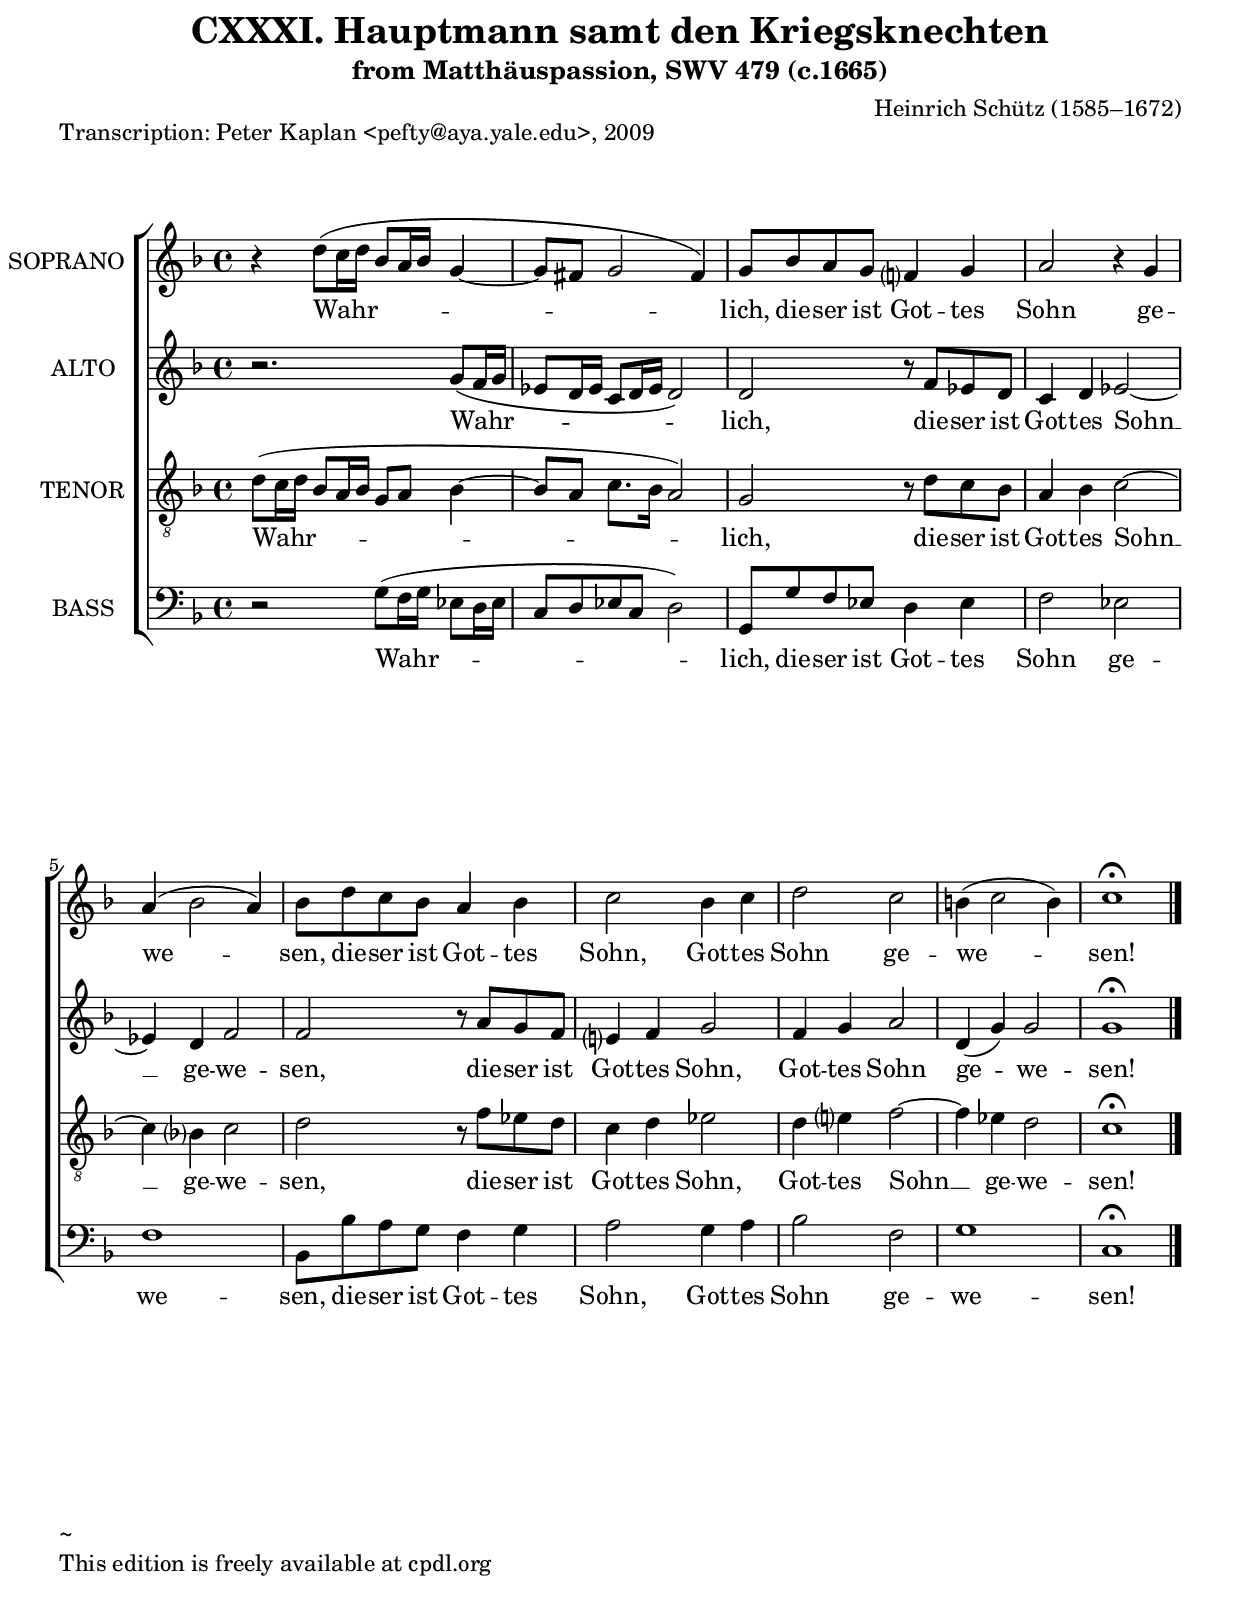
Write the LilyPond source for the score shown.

     \version "2.10.10"
\paper {
  between-system-space = 2.0\cm
  between-system-padding = #1
  ragged-bottom=##f
  ragged-last-bottom=##f
  bottom-margin = 2.0\cm
  top-margin = 0.1\cm
%  system-count = #6
  systemSeparatorMarkup = ""
}
\header {
    title = "CXXXI. Hauptmann samt den Kriegsknechten"
    subtitle = "from Matthäuspassion, SWV 479 (c.1665)"
    composer = "Heinrich Schütz (1585–1672)"
    date = "1623"
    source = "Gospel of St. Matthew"
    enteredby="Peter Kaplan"
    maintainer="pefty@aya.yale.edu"
    piece ="Transcription: Peter Kaplan <pefty@aya.yale.edu>, 2009"
    texidoc = "

Translation of text:
Jesus of Nazareth."
}

     \score { 
      <<
        \new ChoirStaff <<
        \new Staff = CantusOne <<
               {  
      <<
     \override Stem #'neutral-direction = #up 
%     \override Staff.TimeSignature #'style = #'()
        \clef treble
        \key d \minor 
        \new Voice = "CantusOne" {
     \override NoteHead #'style = #'baroque
        \set Staff.midiInstrument = "synth voice"
        \set Staff.vocalName = "SOPRANO "

\time 4/4
r4 d''8( c''16 d'' bes'8 a'16 bes' g'4~               
g'8 fis' g'2 fis'4)
g'8 bes' a' g' f'?4 g'
a'2 r4 g'
% measure 5
a'4( bes'2 a'4)                  
bes'8 d'' c'' bes' a'4 bes'
c''2 bes'4 c''
d''2 c''
b'4( c''2 b'4)
% measure 10
c''1\fermata                                    
\bar "|."
}
>>
}

>>

\new Lyrics 
\lyricsto "CantusOne"
        { 
 Wahr --

lich, die -- ser ist Got -- tes
Sohn ge --
we --
sen, die -- ser ist Got -- tes
Sohn, Got -- tes 
Sohn ge --
we --
sen!
}



        \new Staff = Altus <<
               {  
      <<
     \override Stem #'neutral-direction = #up 
%     \override Staff.TimeSignature #'style = #'()
        \clef treble
        \key d \minor 
        \new Voice = "Altus" {
     \override NoteHead #'style = #'baroque
        \set Staff.midiInstrument = "synth voice"
        \set Staff.vocalName = "ALTO "

\time 4/4
r2. g'8( f'16 g'
ees'8 d'16 ees' c'8 d'16 ees' d'2)
d'2 r8 f' ees' d'
c'4 d' ees'2~
% measure 5
ees'4 d' f'2
f'2 r8 a' g' f'
e'?4 f' g'2
f'4 g' a'2
d'4( g') g'2
% measure 10
g'1\fermata
\bar "|."
}
>>
}

>>

\new Lyrics 
\lyricsto "Altus"
        { 
 Wahr --

lich, die -- ser ist 
Got -- tes Sohn 
__ ge -- we --
sen, die -- ser ist 
Got -- tes Sohn, 
Got -- tes Sohn 
ge -- we --
sen!
}


        \new Staff = Tenor <<
               {  
      <<
     \override Stem #'neutral-direction = #up 
%     \override Staff.TimeSignature #'style = #'()
        \clef "G_8"
        \key d \minor 
        \new Voice = "Tenor" {
     \override NoteHead #'style = #'baroque
        \set Staff.midiInstrument = "synth voice"
        \set Staff.vocalName = "TENOR "

\time 4/4
d'8( c'16 d' bes8 a16 bes g8 a bes4~
bes8 a c'8. bes16 a2)
g2 r8 d' c' bes
a4 bes c'2~
% measure 5
c'4 bes? c'2
d'2 r8 f'8 ees' d'
c'4 d' ees'2
d'4 e'? f'2~
f'4 ees' d'2
% measure 10
c'1\fermata
\bar "|."
}
>>
}

>>

\new Lyrics 
\lyricsto "Tenor"
        { 
Wahr --

lich, die -- ser ist 
Got -- tes Sohn 
__ ge -- we --
sen, die -- ser ist 
Got -- tes Sohn, 
Got -- tes Sohn 
__ ge -- we --
sen!
}


        \new Staff = Bassus <<
               {  
      <<
     \override Stem #'neutral-direction = #up 
%     \override Staff.TimeSignature #'style = #'()
        \clef bass
        \key d \minor 
        \new Voice = "Bassus" {
     \override NoteHead #'style = #'baroque
        \set Staff.midiInstrument = "synth voice"
        \set Staff.vocalName = "BASS "

\time 4/4
r2 g8( f16 g ees8 d16 ees
c8 d ees c d2)
g,8 g f ees d4 ees
f2 ees
% measure 5
f1
bes,8 bes a g f4 g
a2 g4 a 
bes2 f
g1
% measure 10
c1\fermata
\bar "|."
}
>>
}

>>

\new Lyrics 
\lyricsto "Bassus"
        { 
 Wahr --

lich, die -- ser ist Got -- tes
Sohn ge --
we --
sen, die -- ser ist Got -- tes
Sohn, Got -- tes 
Sohn ge --
we --
sen!
}


>>


>>
   






%{
\midi { 
\context { 
\Score 
tempoWholesPerMinute = #(ly:make-moment 72 4) 
} 
} 
%}







     }
\layout { 
         \context { 
          \Staff \consists "Horizontal_bracket_engraver" 
          }
         }
\markup{\column{\line{ ~ } \line{This edition is freely available at cpdl.org}} 
} 



















